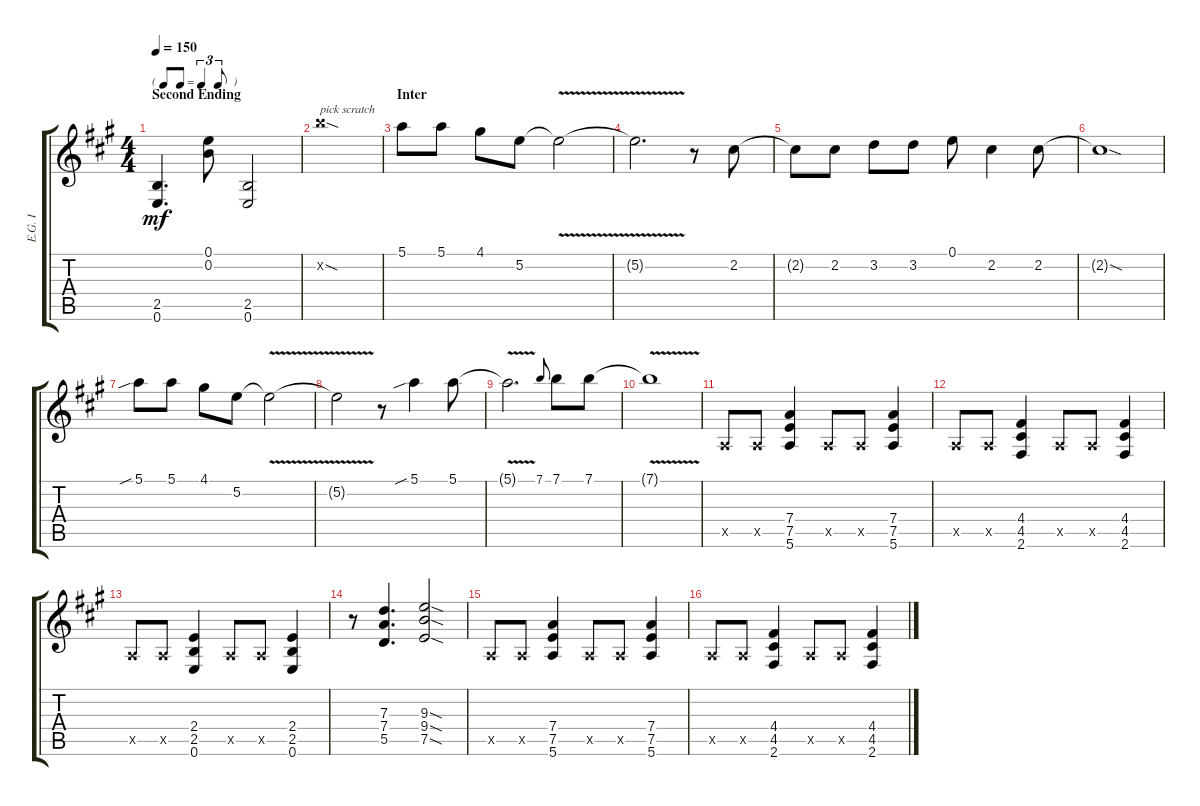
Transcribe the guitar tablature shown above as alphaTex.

\track ("E.G. I" "E.G. I") {instrument overdrivenguitar}
\staff {score tabs}
\tuning (E4 B3 G3 D3 A2 E2) {hide}
\ts (4 4)
\tf triplet8th
\section ("" "Second Ending")
\tempo 150
\clef g2
\ks a
(2.5 0.6).4{d dy mf} (0.1 0.2).8 (2.5 0.6).2 |
12.2{sod x}.1{txt "pick scratch"} |
\section ("" "Inter")
5.1.8 5.1.8 4.1.8 5.2.8 5.2{v t}.2 |
5.2{v t}.2{d} r.8 2.2.8 |
2.2{t}.8 2.2.8 3.2.8 3.2.8 0.1.8 2.2.4 2.2.8 |
2.2{sod t}.1 |
5.1{sib}.8 5.1.8 4.1.8 5.2.8 5.2{v t}.2 |
5.2{v t}.2 r.8 5.1{sib}.4 5.1.8 |
5.1{v t}.2{d} 7.1.8{gr onbeat} 7.1.8 7.1.8 |
7.1{v t}.1 |
\section ("" "")
0.5{x}.8 0.5{x}.8 (7.4 7.5 5.6).4 0.5{x}.8 0.5{x}.8 (7.4 7.5 5.6).4 |
0.5{x}.8 0.5{x}.8 (4.4 4.5 2.6).4 0.5{x}.8 0.5{x}.8 (4.4 4.5 2.6).4 |
0.5{x}.8 0.5{x}.8 (2.4 2.5 0.6).4 0.5{x}.8 0.5{x}.8 (2.4 2.5 0.6).4 |
r.8 (7.3 7.4 5.5).4{d} (9.3{sod} 9.4{sod} 7.5{sod}).2 |
0.5{x}.8 0.5{x}.8 (7.4 7.5 5.6).4 0.5{x}.8 0.5{x}.8 (7.4 7.5 5.6).4 |
0.5{x}.8 0.5{x}.8 (4.4 4.5 2.6).4 0.5{x}.8 0.5{x}.8 (4.4 4.5 2.6).4
